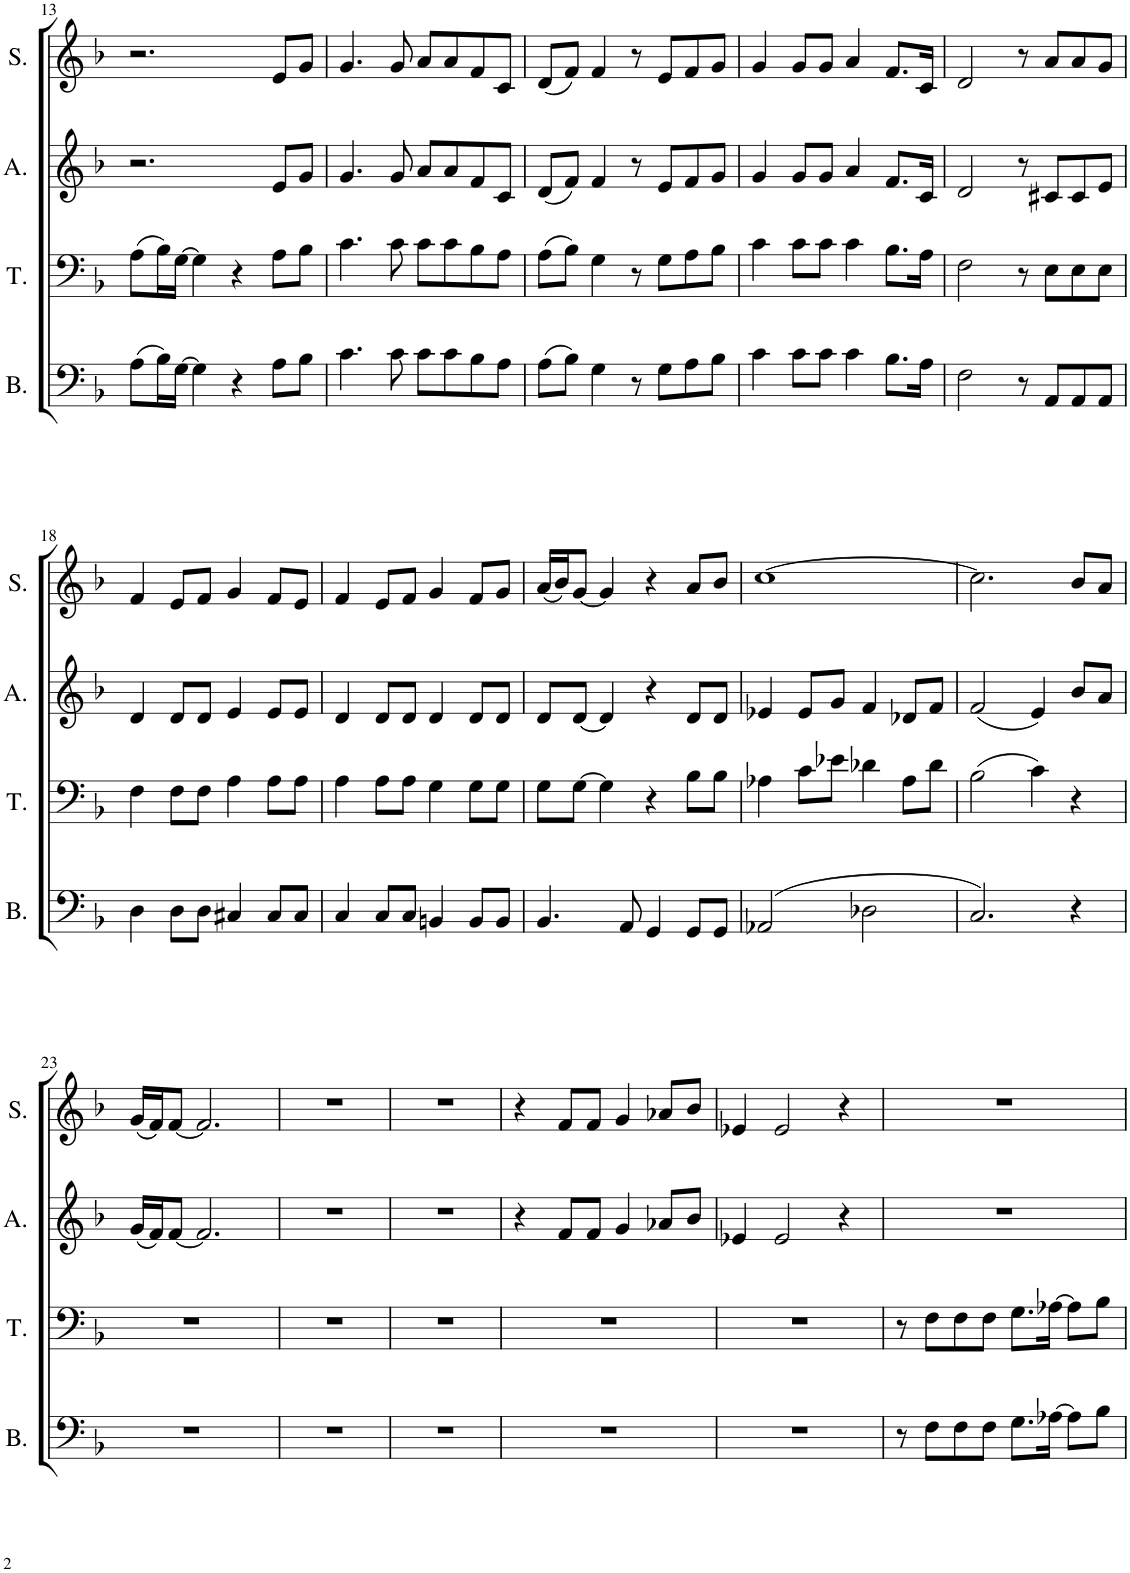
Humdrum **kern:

**kern	**kern	**kern	**kern
*part4	*part3	*part2	*part1
*staff4	*staff3	*staff2	*staff1
*I"Bass	*I"Tenor	*I"Alto	*I"Soprano
*I'B.	*I'T.	*I'A.	*I'S.
!!LO:PB:g=z
*clefF4	*clefF4	*clefG2	*clefG2
*k[b-]	*k[b-]	*k[b-]	*k[b-]
*M4/4	*M4/4	*M4/4	*M4/4
=13	=13	=13	=13
(8A\L	(8A\L	2.r	2.r
16B-\L)	16B-\L)	.	.
[16G\JJ	[16G\JJ	.	.
4G\]	4G\]	.	.
4r	4r	.	.
8A\L	8A\L	8e/L	8e/L
8B-\J	8B-\J	8g/J	8g/J
=14	=14	=14	=14
4.c\	4.c\	4.g/	4.g/
8c\	8c\	8g/	8g/
8c\L	8c\L	8a/L	8a/L
8c\	8c\	8a/	8a/
8B-\	8B-\	8f/	8f/
8A\J	8A\J	8c/J	8c/J
=15	=15	=15	=15
(8A\L	(8A\L	(8d/L	(8d/L
8B-\J)	8B-\J)	8f/J)	8f/J)
4G\	4G\	4f/	4f/
8r	8r	8r	8r
8G\L	8G\L	8e/L	8e/L
8A\	8A\	8f/	8f/
8B-\J	8B-\J	8g/J	8g/J
=16	=16	=16	=16
4c\	4c\	4g/	4g/
8c\L	8c\L	8g/L	8g/L
8c\J	8c\J	8g/J	8g/J
4c\	4c\	4a/	4a/
8.B-\L	8.B-\L	8.f/L	8.f/L
16A\Jk	16A\Jk	16c/Jk	16c/Jk
=17	=17	=17	=17
2F\	2F\	2d/	2d/
8r	8r	8r	8r
8AA/L	8E\L	8c#X/L	8a/L
8AA/	8E\	8c#/	8a/
8AA/J	8E\J	8e/J	8g/J
!!LO:LB:g=z
=18	=18	=18	=18
4D\	4F\	4d/	4f/
8D\L	8F\L	8d/L	8e/L
8D\J	8F\J	8d/J	8f/J
4C#X/	4A\	4e/	4g/
8C#/L	8A\L	8e/L	8f/L
8C#/J	8A\J	8e/J	8e/J
=19	=19	=19	=19
4C/	4A\	4d/	4f/
8C/L	8A\L	8d/L	8e/L
8C/J	8A\J	8d/J	8f/J
4BBn/	4G\	4d/	4g/
8BB/L	8G\L	8d/L	8f/L
8BB/J	8G\J	8d/J	8g/J
=20	=20	=20	=20
4.BB-/	8G\L	8d/L	(16a/LL
.	.	.	16b-/J)
.	[8G\J	[8d/J	[8g/J
.	4G\]	4d/]	4g/]
8AA/	.	.	.
4GG/	4r	4r	4r
8GG/L	8B-\L	8d/L	8a/L
8GG/J	8B-\J	8d/J	8b-/J
=21	=21	=21	=21
(2AA-X/	4A-X\	4e-X/	[1cc
.	8c\L	8e-/L	.
.	8e-X\J	8g/J	.
2D-X\	4d-X\	4f/	.
.	8A-\L	8d-X/L	.
.	8d-\J	8f/J	.
=22	=22	=22	=22
2.C/)	(2B-\	(2f/	2.cc\]
.	4c\)	4e/)	.
4r	4r	8b-/L	8b-/L
.	.	8a/J	8a/J
!!LO:LB:g=z
=23	=23	=23	=23
1r	1r	(16g/LL	(16g/LL
.	.	16f/J)	16f/J)
.	.	[8f/J	[8f/J
.	.	2.f/]	2.f/]
=24	=24	=24	=24
1r	1r	1r	1r
=25	=25	=25	=25
1r	1r	1r	1r
=26	=26	=26	=26
1r	1r	4r	4r
.	.	8f/L	8f/L
.	.	8f/J	8f/J
.	.	4g/	4g/
.	.	8a-X/L	8a-X/L
.	.	8b-/J	8b-/J
=27	=27	=27	=27
1r	1r	4e-X/	4e-X/
.	.	2e-/	2e-/
.	.	4r	4r
=28	=28	=28	=28
8r	8r	1r	1r
8F\L	8F\L	.	.
8F\	8F\	.	.
8F\J	8F\J	.	.
8.G\L	8.G\L	.	.
[16A-X\Jk	[16A-X\Jk	.	.
8A-\L]	8A-\L]	.	.
8B-\J	8B-\J	.	.
=	=	=	=
*-	*-	*-	*-
